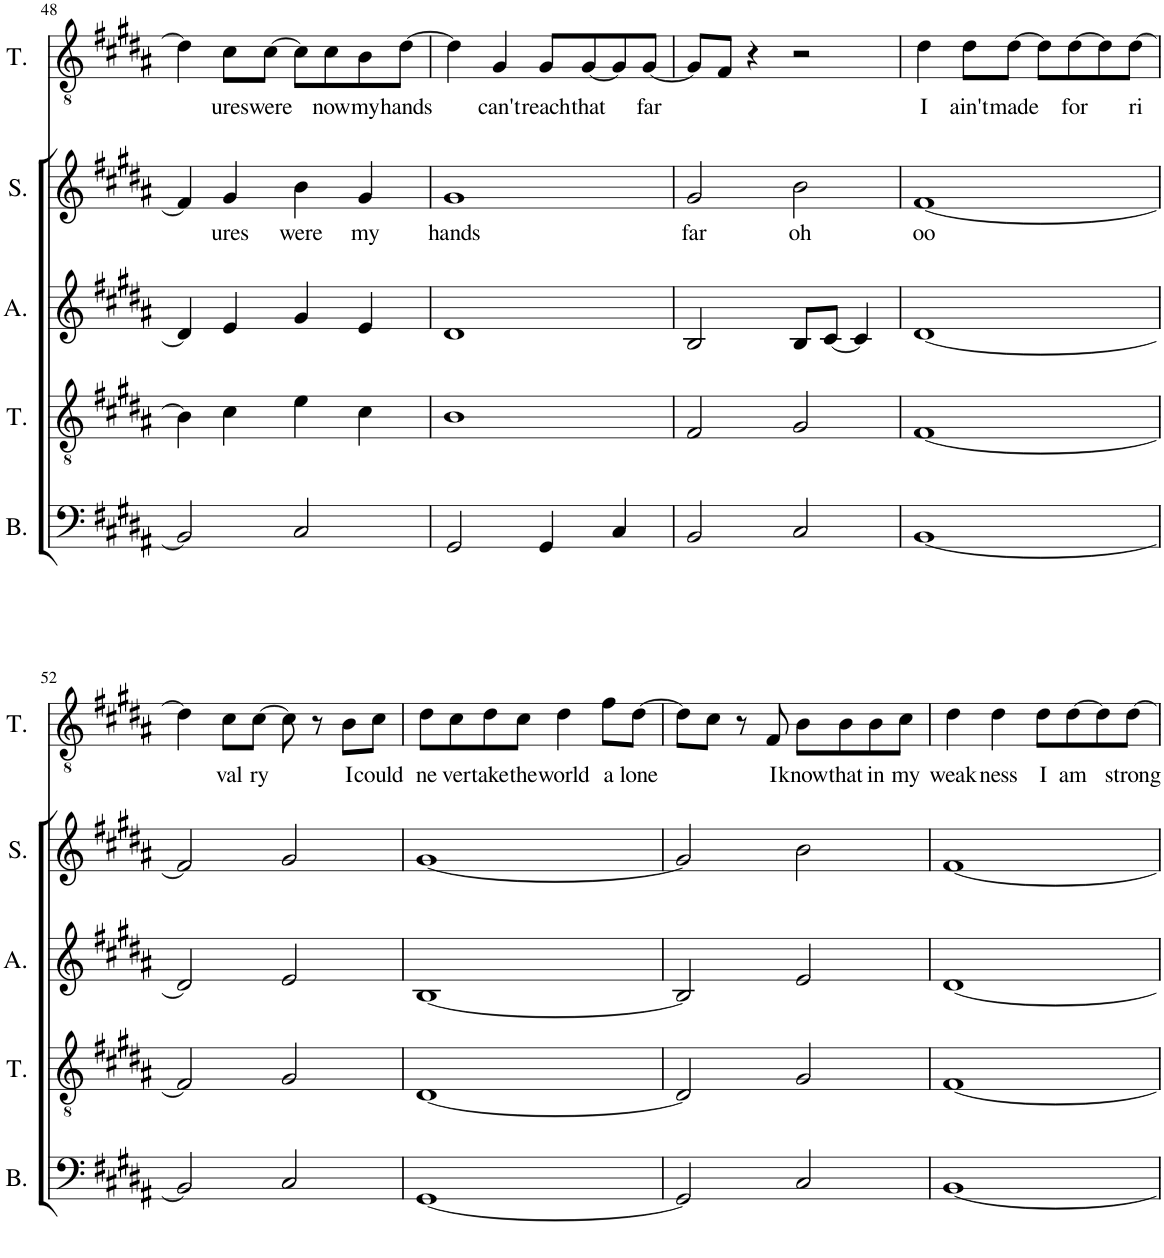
**kern	**kern	**kern	**kern	**text	**kern	**text
*part5	*part4	*part3	*part2	*part2	*part1	*part1
*staff5	*staff4	*staff3	*staff2	*staff2	*staff1	*staff1
*I"Bass	*I"Tenor	*I"Alto	*I"Soprano	*	*I"Solo	*
*I'B.	*I'T.	*I'A.	*I'S.	*	*	*
!!LO:PB:g=z
*clefF4	*clefGv2	*clefG2	*clefG2	*	*clefGv2	*
*k[f#c#g#d#a#]	*k[f#c#g#d#a#]	*k[f#c#g#d#a#]	*k[f#c#g#d#a#]	*	*k[f#c#g#d#a#]	*
*M4/4	*M4/4	*M4/4	*M4/4	*	*M4/4	*
=48	=48	=48	=48	=48	=48	=48
2BB/]	4B\]	4d#/]	4f#/]	.	4d#\]	.
!	!	!	!	!LO:LY:b	!	!LO:LY:b
.	4c#\	4e/	4g#/	ures	8c#\L	ures
!	!	!	!	!	!	!LO:LY:b
.	.	.	.	.	[8c#\J	were
!	!	!	!	!LO:LY:b	!	!
2C#/	4e\	4g#/	4b\	were	8c#\L]	.
!	!	!	!	!	!	!LO:LY:b
.	.	.	.	.	8c#\	now
!	!	!	!	!LO:LY:b	!	!LO:LY:b
.	4c#\	4e/	4g#/	my	8B\	my
!	!	!	!	!	!	!LO:LY:b
.	.	.	.	.	[8d#\J	hands
=49	=49	=49	=49	=49	=49	=49
!	!	!	!	!LO:LY:b	!	!
2GG#/	1B	1d#	1g#	hands	4d#\]	.
!	!	!	!	!	!	!LO:LY:b
.	.	.	.	.	4G#/	can't
!	!	!	!	!	!	!LO:LY:b
4GG#/	.	.	.	.	8G#/L	reach
!	!	!	!	!	!	!LO:LY:b
.	.	.	.	.	[8G#/	that
4C#/	.	.	.	.	8G#/]	.
!	!	!	!	!	!	!LO:LY:b
.	.	.	.	.	[8G#/J	far
=50	=50	=50	=50	=50	=50	=50
!	!	!	!	!LO:LY:b	!	!
2BB/	2F#/	2B/	2g#/	far	8G#/L]	.
.	.	.	.	.	8F#/J	.
.	.	.	.	.	4r	.
!	!	!	!	!LO:LY:b	!	!
2C#/	2G#/	8B/L	2b\	oh	2r	.
.	.	[8c#/J	.	.	.	.
.	.	4c#/]	.	.	.	.
=51	=51	=51	=51	=51	=51	=51
!	!	!	!	!LO:LY:b	!	!LO:LY:b
[1BB	[1F#	[1d#	[1f#	oo	4d#\	I
!	!	!	!	!	!	!LO:LY:b
.	.	.	.	.	8d#\L	ain't
!	!	!	!	!	!	!LO:LY:b
.	.	.	.	.	[8d#\J	made
.	.	.	.	.	8d#\L]	.
!	!	!	!	!	!	!LO:LY:b
.	.	.	.	.	[8d#\	for
.	.	.	.	.	8d#\]	.
!	!	!	!	!	!	!LO:LY:b
.	.	.	.	.	[8d#\J	ri
!!LO:LB:g=z
=52	=52	=52	=52	=52	=52	=52
2BB/]	2F#/]	2d#/]	2f#/]	.	4d#\]	.
!	!	!	!	!	!	!LO:LY:b
.	.	.	.	.	8c#\L	val
!	!	!	!	!	!	!LO:LY:b
.	.	.	.	.	[8c#\J	ry
2C#/	2G#/	2e/	2g#/	.	8c#\]	.
.	.	.	.	.	8r	.
!	!	!	!	!	!	!LO:LY:b
.	.	.	.	.	8B\L	I
!	!	!	!	!	!	!LO:LY:b
.	.	.	.	.	8c#\J	could
=53	=53	=53	=53	=53	=53	=53
!	!	!	!	!	!	!LO:LY:b
[1GG#	[1D#	[1B	[1g#	.	8d#\L	ne
!	!	!	!	!	!	!LO:LY:b
.	.	.	.	.	8c#\	ver
!	!	!	!	!	!	!LO:LY:b
.	.	.	.	.	8d#\	take
!	!	!	!	!	!	!LO:LY:b
.	.	.	.	.	8c#\J	the
!	!	!	!	!	!	!LO:LY:b
.	.	.	.	.	4d#\	world
!	!	!	!	!	!	!LO:LY:b
.	.	.	.	.	8f#\L	a
!	!	!	!	!	!	!LO:LY:b
.	.	.	.	.	[8d#\J	lone
=54	=54	=54	=54	=54	=54	=54
2GG#/]	2D#/]	2B/]	2g#/]	.	8d#\L]	.
.	.	.	.	.	8c#\J	.
.	.	.	.	.	8r	.
!	!	!	!	!	!	!LO:LY:b
.	.	.	.	.	8F#/	I
!	!	!	!	!	!	!LO:LY:b
2C#/	2G#/	2e/	2b\	.	8B\L	know
!	!	!	!	!	!	!LO:LY:b
.	.	.	.	.	8B\	that
!	!	!	!	!	!	!LO:LY:b
.	.	.	.	.	8B\	in
!	!	!	!	!	!	!LO:LY:b
.	.	.	.	.	8c#\J	my
=55	=55	=55	=55	=55	=55	=55
!	!	!	!	!	!	!LO:LY:b
[1BB	[1F#	[1d#	[1f#	.	4d#\	weak
!	!	!	!	!	!	!LO:LY:b
.	.	.	.	.	4d#\	ness
!	!	!	!	!	!	!LO:LY:b
.	.	.	.	.	8d#\L	I
!	!	!	!	!	!	!LO:LY:b
.	.	.	.	.	[8d#\	am
.	.	.	.	.	8d#\]	.
!	!	!	!	!	!	!LO:LY:b
.	.	.	.	.	[8d#\J	strong
=	=	=	=	=	=	=
*-	*-	*-	*-	*-	*-	*-
